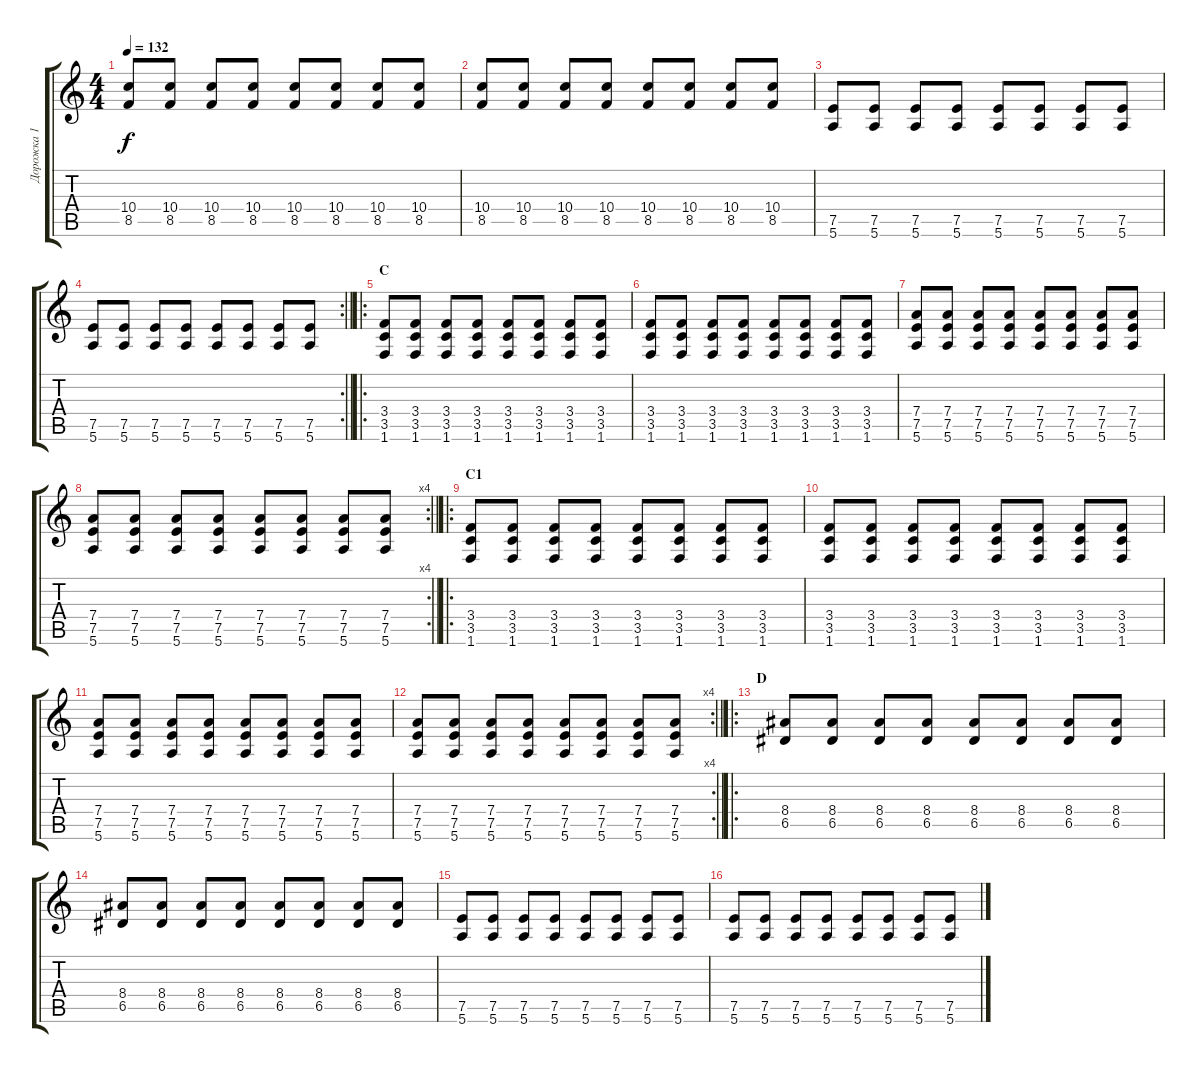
\track ("Дорожка 1" "Дорожка 1") {instrument overdrivenguitar}
\staff {score tabs}
\tuning (E4 B3 G3 D3 A2 E2) {hide}
\ts (4 4)
\tempo 132
\clef g2
\ks c
(10.4 8.5).8{dy f} (10.4 8.5).8 (10.4 8.5).8 (10.4 8.5).8 (10.4 8.5).8 (10.4 8.5).8 (10.4 8.5).8 (10.4 8.5).8 |
(10.4 8.5).8 (10.4 8.5).8 (10.4 8.5).8 (10.4 8.5).8 (10.4 8.5).8 (10.4 8.5).8 (10.4 8.5).8 (10.4 8.5).8 |
(7.5 5.6).8 (7.5 5.6).8 (7.5 5.6).8 (7.5 5.6).8 (7.5 5.6).8 (7.5 5.6).8 (7.5 5.6).8 (7.5 5.6).8 |
\rc 2
\barLineRight lightlight
(7.5 5.6).8 (7.5 5.6).8 (7.5 5.6).8 (7.5 5.6).8 (7.5 5.6).8 (7.5 5.6).8 (7.5 5.6).8 (7.5 5.6).8 |
\ro
\section ("" "C")
(3.4 3.5 1.6).8 (3.4 3.5 1.6).8 (3.4 3.5 1.6).8 (3.4 3.5 1.6).8 (3.4 3.5 1.6).8 (3.4 3.5 1.6).8 (3.4 3.5 1.6).8 (3.4 3.5 1.6).8 |
(3.4 3.5 1.6).8 (3.4 3.5 1.6).8 (3.4 3.5 1.6).8 (3.4 3.5 1.6).8 (3.4 3.5 1.6).8 (3.4 3.5 1.6).8 (3.4 3.5 1.6).8 (3.4 3.5 1.6).8 |
(7.4 7.5 5.6).8 (7.4 7.5 5.6).8 (7.4 7.5 5.6).8 (7.4 7.5 5.6).8 (7.4 7.5 5.6).8 (7.4 7.5 5.6).8 (7.4 7.5 5.6).8 (7.4 7.5 5.6).8 |
\rc 4
\barLineRight lightlight
(7.4 7.5 5.6).8 (7.4 7.5 5.6).8 (7.4 7.5 5.6).8 (7.4 7.5 5.6).8 (7.4 7.5 5.6).8 (7.4 7.5 5.6).8 (7.4 7.5 5.6).8 (7.4 7.5 5.6).8 |
\ro
\section ("" "C1")
(3.4 3.5 1.6).8 (3.4 3.5 1.6).8 (3.4 3.5 1.6).8 (3.4 3.5 1.6).8 (3.4 3.5 1.6).8 (3.4 3.5 1.6).8 (3.4 3.5 1.6).8 (3.4 3.5 1.6).8 |
(3.4 3.5 1.6).8 (3.4 3.5 1.6).8 (3.4 3.5 1.6).8 (3.4 3.5 1.6).8 (3.4 3.5 1.6).8 (3.4 3.5 1.6).8 (3.4 3.5 1.6).8 (3.4 3.5 1.6).8 |
(7.4 7.5 5.6).8 (7.4 7.5 5.6).8 (7.4 7.5 5.6).8 (7.4 7.5 5.6).8 (7.4 7.5 5.6).8 (7.4 7.5 5.6).8 (7.4 7.5 5.6).8 (7.4 7.5 5.6).8 |
\rc 4
\barLineRight lightlight
(7.4 7.5 5.6).8 (7.4 7.5 5.6).8 (7.4 7.5 5.6).8 (7.4 7.5 5.6).8 (7.4 7.5 5.6).8 (7.4 7.5 5.6).8 (7.4 7.5 5.6).8 (7.4 7.5 5.6).8 |
\ro
\section ("" "D")
(8.4 6.5).8 (8.4 6.5).8 (8.4 6.5).8 (8.4 6.5).8 (8.4 6.5).8 (8.4 6.5).8 (8.4 6.5).8 (8.4 6.5).8 |
(8.4 6.5).8 (8.4 6.5).8 (8.4 6.5).8 (8.4 6.5).8 (8.4 6.5).8 (8.4 6.5).8 (8.4 6.5).8 (8.4 6.5).8 |
(7.5 5.6).8 (7.5 5.6).8 (7.5 5.6).8 (7.5 5.6).8 (7.5 5.6).8 (7.5 5.6).8 (7.5 5.6).8 (7.5 5.6).8 |
(7.5 5.6).8 (7.5 5.6).8 (7.5 5.6).8 (7.5 5.6).8 (7.5 5.6).8 (7.5 5.6).8 (7.5 5.6).8 (7.5 5.6).8
